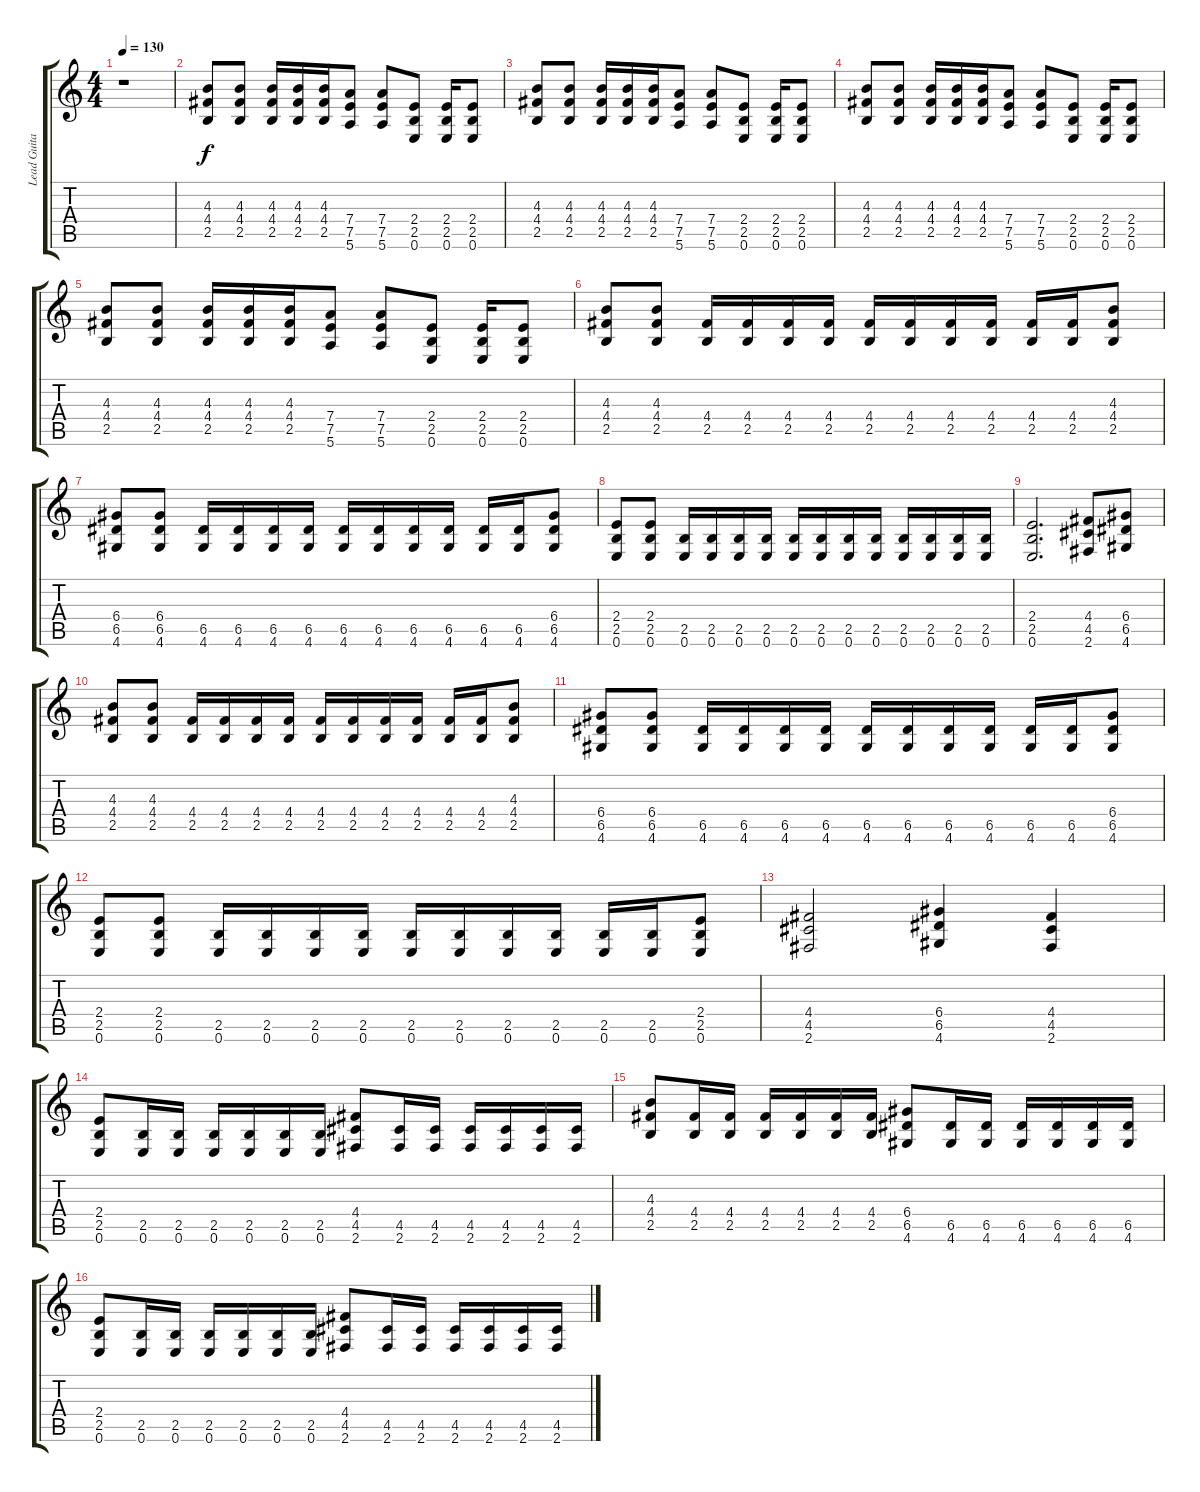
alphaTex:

\track ("Lead Guitar" "Lead Guita") {instrument distortionguitar}
\staff {score tabs}
\tuning (E4 B3 G3 D3 A2 E2) {hide}
\ts (4 4)
\tempo 130
\clef g2
\ks c
r.1{dy f instrument distortionguitar} |
(4.3 4.4 2.5).8 (4.3 4.4 2.5).8 (4.3 4.4 2.5).16 (4.3 4.4 2.5).16 (4.3 4.4 2.5).16 (7.4 7.5 5.6).8 (7.4 7.5 5.6).8 (2.4 2.5 0.6).8 (2.4 2.5 0.6).16 (2.4 2.5 0.6).8 |
(4.3 4.4 2.5).8 (4.3 4.4 2.5).8 (4.3 4.4 2.5).16 (4.3 4.4 2.5).16 (4.3 4.4 2.5).16 (7.4 7.5 5.6).8 (7.4 7.5 5.6).8 (2.4 2.5 0.6).8 (2.4 2.5 0.6).16 (2.4 2.5 0.6).8 |
(4.3 4.4 2.5).8 (4.3 4.4 2.5).8 (4.3 4.4 2.5).16 (4.3 4.4 2.5).16 (4.3 4.4 2.5).16 (7.4 7.5 5.6).8 (7.4 7.5 5.6).8 (2.4 2.5 0.6).8 (2.4 2.5 0.6).16 (2.4 2.5 0.6).8 |
(4.3 4.4 2.5).8 (4.3 4.4 2.5).8 (4.3 4.4 2.5).16 (4.3 4.4 2.5).16 (4.3 4.4 2.5).16 (7.4 7.5 5.6).8 (7.4 7.5 5.6).8 (2.4 2.5 0.6).8 (2.4 2.5 0.6).16 (2.4 2.5 0.6).8 |
(4.3 4.4 2.5).8 (4.3 4.4 2.5).8 (4.4 2.5).16 (4.4 2.5).16 (4.4 2.5).16 (4.4 2.5).16 (4.4 2.5).16 (4.4 2.5).16 (4.4 2.5).16 (4.4 2.5).16 (4.4 2.5).16 (4.4 2.5).16 (4.3 4.4 2.5).8 |
(6.4 6.5 4.6).8 (6.4 6.5 4.6).8 (6.5 4.6).16 (6.5 4.6).16 (6.5 4.6).16 (6.5 4.6).16 (6.5 4.6).16 (6.5 4.6).16 (6.5 4.6).16 (6.5 4.6).16 (6.5 4.6).16 (6.5 4.6).16 (6.4 6.5 4.6).8 |
(2.4 2.5 0.6).8 (2.4 2.5 0.6).8 (2.5 0.6).16 (2.5 0.6).16 (2.5 0.6).16 (2.5 0.6).16 (2.5 0.6).16 (2.5 0.6).16 (2.5 0.6).16 (2.5 0.6).16 (2.5 0.6).16 (2.5 0.6).16 (2.5 0.6).16 (2.5 0.6).16 |
(2.4 2.5 0.6).2{d} (4.4 4.5 2.6).8 (6.4 6.5 4.6).8 |
(4.3 4.4 2.5).8 (4.3 4.4 2.5).8 (4.4 2.5).16 (4.4 2.5).16 (4.4 2.5).16 (4.4 2.5).16 (4.4 2.5).16 (4.4 2.5).16 (4.4 2.5).16 (4.4 2.5).16 (4.4 2.5).16 (4.4 2.5).16 (4.3 4.4 2.5).8 |
(6.4 6.5 4.6).8 (6.4 6.5 4.6).8 (6.5 4.6).16 (6.5 4.6).16 (6.5 4.6).16 (6.5 4.6).16 (6.5 4.6).16 (6.5 4.6).16 (6.5 4.6).16 (6.5 4.6).16 (6.5 4.6).16 (6.5 4.6).16 (6.4 6.5 4.6).8 |
(2.4 2.5 0.6).8 (2.4 2.5 0.6).8 (2.5 0.6).16 (2.5 0.6).16 (2.5 0.6).16 (2.5 0.6).16 (2.5 0.6).16 (2.5 0.6).16 (2.5 0.6).16 (2.5 0.6).16 (2.5 0.6).16 (2.5 0.6).16 (2.4 2.5 0.6).8 |
(4.4 4.5 2.6).2 (6.4 6.5 4.6).4 (4.4 4.5 2.6).4 |
(2.4 2.5 0.6).8 (2.5 0.6).16 (2.5 0.6).16 (2.5 0.6).16 (2.5 0.6).16 (2.5 0.6).16 (2.5 0.6).16 (4.4 4.5 2.6).8 (4.5 2.6).16 (4.5 2.6).16 (4.5 2.6).16 (4.5 2.6).16 (4.5 2.6).16 (4.5 2.6).16 |
(4.3 4.4 2.5).8 (4.4 2.5).16 (4.4 2.5).16 (4.4 2.5).16 (4.4 2.5).16 (4.4 2.5).16 (4.4 2.5).16 (6.4 6.5 4.6).8 (6.5 4.6).16 (6.5 4.6).16 (6.5 4.6).16 (6.5 4.6).16 (6.5 4.6).16 (6.5 4.6).16 |
(2.4 2.5 0.6).8 (2.5 0.6).16 (2.5 0.6).16 (2.5 0.6).16 (2.5 0.6).16 (2.5 0.6).16 (2.5 0.6).16 (4.4 4.5 2.6).8 (4.5 2.6).16 (4.5 2.6).16 (4.5 2.6).16 (4.5 2.6).16 (4.5 2.6).16 (4.5 2.6).16
